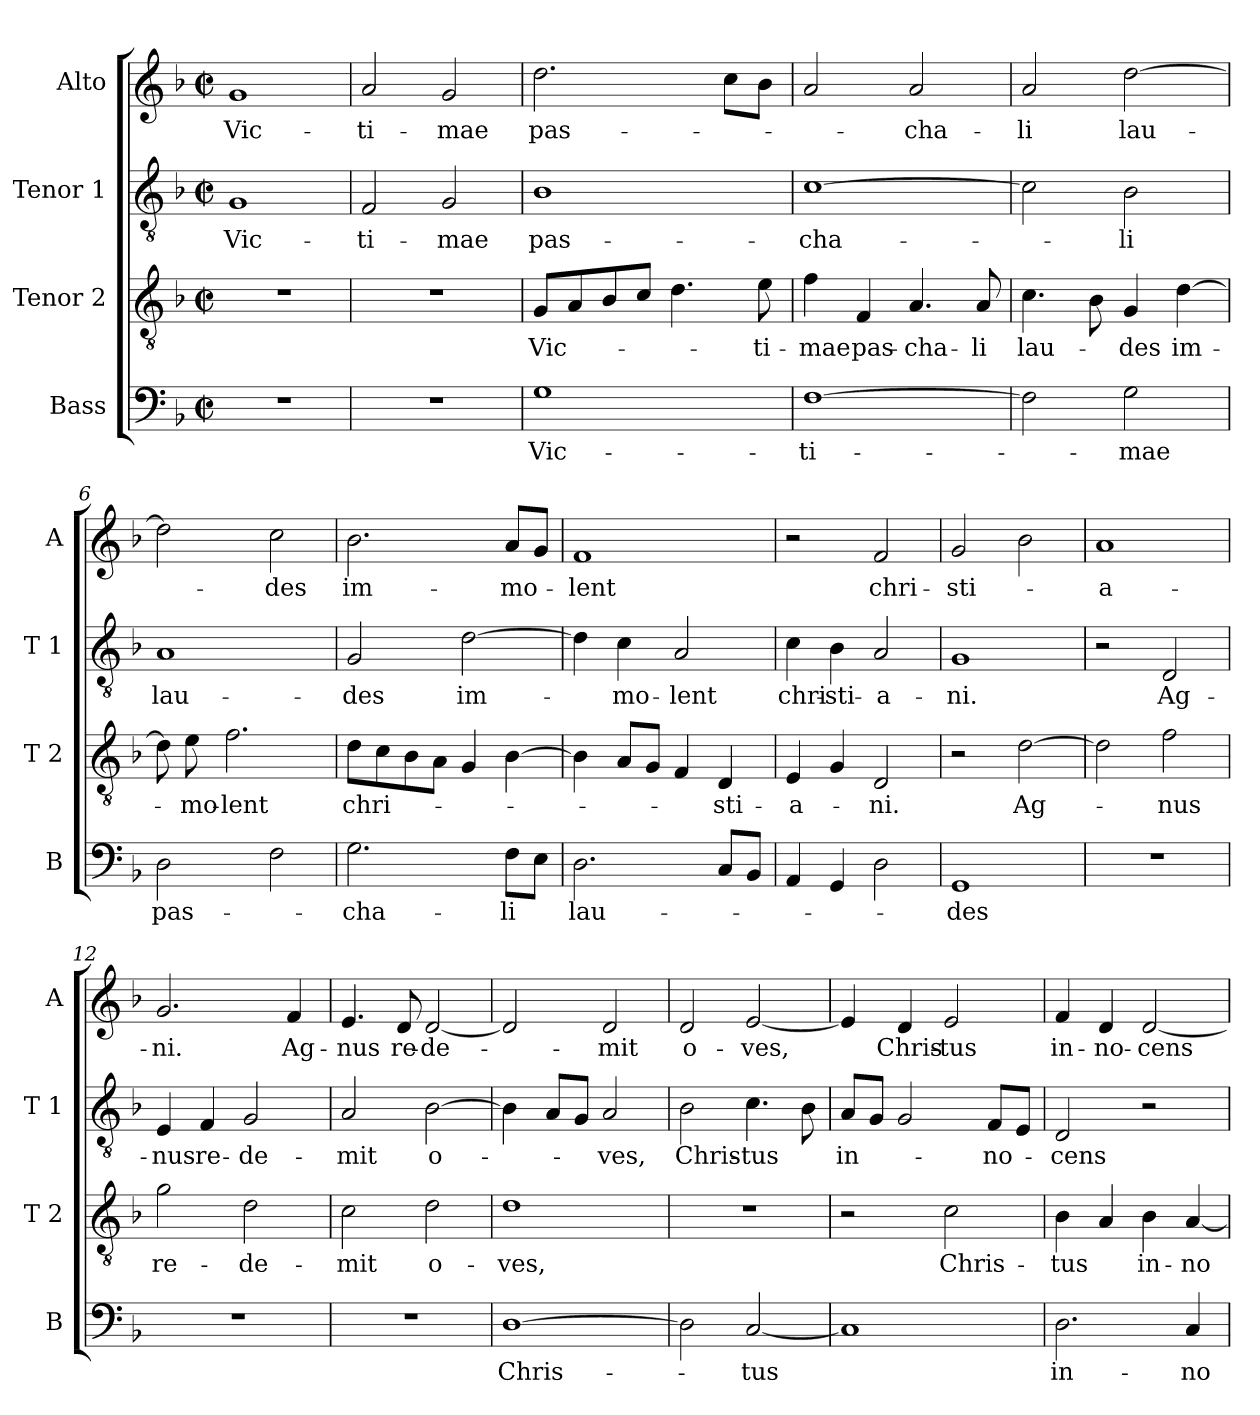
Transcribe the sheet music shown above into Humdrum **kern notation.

**kern	**text	**kern	**text	**kern	**text	**kern	**text
*part4	*part4	*part3	*part3	*part2	*part2	*part1	*part1
*staff4	*staff4	*staff3	*staff3	*staff2	*staff2	*staff1	*staff1
*I"Bass	*	*I"Tenor 2	*	*I"Tenor 1	*	*I"Alto	*
*I'B	*	*I'T 2	*	*I'T 1	*	*I'A	*
*clefF4	*	*clefGv2	*	*clefGv2	*	*clefG2	*
*k[b-]	*	*k[b-]	*	*k[b-]	*	*k[b-]	*
*F:	*	*F:	*	*F:	*	*F:	*
*M2/2	*	*M2/2	*	*M2/2	*	*M2/2	*
*met(c|)	*	*met(c|)	*	*met(c|)	*	*met(c|)	*
=1	=1	=1	=1	=1	=1	=1	=1
!	!	!	!	!	!LO:LY:b	!	!LO:LY:b
1r	.	1r	.	1G	Vic-	1g	Vic-
=2	=2	=2	=2	=2	=2	=2	=2
!	!	!	!	!	!LO:LY:b	!	!LO:LY:b
1r	.	1r	.	2F/	-ti-	2a/	-ti-
!	!	!	!	!	!LO:LY:b	!	!LO:LY:b
.	.	.	.	2G/	-mae	2g/	-mae
=3	=3	=3	=3	=3	=3	=3	=3
!	!LO:LY:b	!	!LO:LY:b	!	!LO:LY:b	!	!LO:LY:b
1G	Vic-	8G/L	Vic-	1B-	pas-	2.dd\	pas-
.	.	8A/	.	.	.	.	.
.	.	8B-/	.	.	.	.	.
.	.	8c/J	.	.	.	.	.
.	.	4.d\	.	.	.	.	.
.	.	.	.	.	.	8cc\L	.
!	!	!	!LO:LY:b	!	!	!	!
.	.	8e\	-ti-	.	.	8b-\J	.
=4	=4	=4	=4	=4	=4	=4	=4
!	!LO:LY:b	!	!LO:LY:b	!	!LO:LY:b	!	!
[1F	-ti-	4f\	-mae	[1c	-cha-	2a/	.
!	!	!	!LO:LY:b	!	!	!	!
.	.	4F/	pas-	.	.	.	.
!	!	!	!LO:LY:b	!	!	!	!LO:LY:b
.	.	4.A/	-cha-	.	.	2a/	-cha-
!	!	!	!LO:LY:b	!	!	!	!
.	.	8A/	-li	.	.	.	.
=5	=5	=5	=5	=5	=5	=5	=5
!	!	!	!LO:LY:b	!	!	!	!LO:LY:b
2F\]	.	4.c\	lau-	2c\]	.	2a/	-li
.	.	8B-\	.	.	.	.	.
!	!LO:LY:b	!	!LO:LY:b	!	!LO:LY:b	!	!LO:LY:b
2G\	-mae	4G/	-des	2B-\	-li	[2dd\	lau-
!	!	!	!LO:LY:b	!	!	!	!
.	.	[4d\	im-	.	.	.	.
=6	=6	=6	=6	=6	=6	=6	=6
!	!LO:LY:b	!	!	!	!LO:LY:b	!	!
2D\	pas-	8d\]	.	1A	lau-	2dd\]	.
!	!	!	!LO:LY:b	!	!	!	!
.	.	8e\	-mo-	.	.	.	.
!	!	!	!LO:LY:b	!	!	!	!
.	.	2.f\	-lent	.	.	.	.
!	!	!	!	!	!	!	!LO:LY:b
2F\	.	.	.	.	.	2cc\	-des
!!LO:LB:g=z
=7	=7	=7	=7	=7	=7	=7	=7
!	!LO:LY:b	!	!LO:LY:b	!	!LO:LY:b	!	!LO:LY:b
2.G\	-cha-	8d\L	chri-	2G/	-des	2.b-\	im-
.	.	8c\	.	.	.	.	.
.	.	8B-\	.	.	.	.	.
.	.	8A\J	.	.	.	.	.
!	!	!	!	!	!LO:LY:b	!	!
.	.	4G/	.	[2d\	im-	.	.
!	!LO:LY:b	!	!	!	!	!	!LO:LY:b
8F\L	-li	[4B-\	.	.	.	8a/L	-mo-
8E\J	.	.	.	.	.	8g/J	.
=8	=8	=8	=8	=8	=8	=8	=8
!	!LO:LY:b	!	!	!	!	!	!LO:LY:b
2.D\	lau-	4B-\]	.	4d\]	.	1f	-lent
!	!	!	!	!	!LO:LY:b	!	!
.	.	8A/L	.	4c\	-mo-	.	.
.	.	8G/J	.	.	.	.	.
!	!	!	!	!	!LO:LY:b	!	!
.	.	4F/	.	2A/	-lent	.	.
!	!	!	!LO:LY:b	!	!	!	!
8C/L	.	4D/	-sti-	.	.	.	.
8BB-/J	.	.	.	.	.	.	.
=9	=9	=9	=9	=9	=9	=9	=9
!	!	!	!LO:LY:b	!	!LO:LY:b	!	!
4AA/	.	4E/	-a-	4c\	chri-	2r	.
!	!	!	!	!	!LO:LY:b	!	!
4GG/	.	4G/	.	4B-\	-sti-	.	.
!	!	!	!LO:LY:b	!	!LO:LY:b	!	!LO:LY:b
2D\	.	2D/	-ni.	2A/	-a-	2f/	chri-
=10	=10	=10	=10	=10	=10	=10	=10
!	!LO:LY:b	!	!	!	!LO:LY:b	!	!LO:LY:b
1GG	-des	2r	.	1G	-ni.	2g/	-sti-
!	!	!	!LO:LY:b	!	!	!	!
.	.	[2d\	Ag-	.	.	2b-\	.
=11	=11	=11	=11	=11	=11	=11	=11
!	!	!	!	!	!	!	!LO:LY:b
1r	.	2d\]	.	2r	.	1a	-a-
!	!	!	!LO:LY:b	!	!LO:LY:b	!	!
.	.	2f\	-nus	2D/	Ag-	.	.
=12	=12	=12	=12	=12	=12	=12	=12
!	!	!	!LO:LY:b	!	!LO:LY:b	!	!LO:LY:b
1r	.	2g\	re-	4E/	-nus	2.g/	-ni.
!	!	!	!	!	!LO:LY:b	!	!
.	.	.	.	4F/	re-	.	.
!	!	!	!LO:LY:b	!	!LO:LY:b	!	!
.	.	2d\	-de-	2G/	-de-	.	.
!	!	!	!	!	!	!	!LO:LY:b
.	.	.	.	.	.	4f/	Ag-
!!LO:LB:g=z
=13	=13	=13	=13	=13	=13	=13	=13
!	!	!	!LO:LY:b	!	!LO:LY:b	!	!LO:LY:b
1r	.	2c\	-mit	2A/	-mit	4.e/	-nus
!	!	!	!	!	!	!	!LO:LY:b
.	.	.	.	.	.	8d/	re-
!	!	!	!LO:LY:b	!	!LO:LY:b	!	!LO:LY:b
.	.	2d\	o-	[2B-\	o-	[2d/	-de-
=14	=14	=14	=14	=14	=14	=14	=14
!	!LO:LY:b	!	!LO:LY:b	!	!	!	!
[1D	Chris-	1d	-ves,	4B-\]	.	2d/]	.
.	.	.	.	8A/L	.	.	.
.	.	.	.	8G/J	.	.	.
!	!	!	!	!	!LO:LY:b	!	!LO:LY:b
.	.	.	.	2A/	-ves,	2d/	-mit
=15	=15	=15	=15	=15	=15	=15	=15
!	!	!	!	!	!LO:LY:b	!	!LO:LY:b
2D\]	.	1r	.	2B-\	Chris-	2d/	o-
!	!LO:LY:b	!	!	!	!LO:LY:b	!	!LO:LY:b
[2C/	-tus	.	.	4.c\	-tus	[2e/	-ves,
.	.	.	.	8B-\	.	.	.
=16	=16	=16	=16	=16	=16	=16	=16
!	!	!	!	!	!LO:LY:b	!	!
1C]	.	2r	.	8A/L	in-	4e/]	.
.	.	.	.	8G/J	.	.	.
!	!	!	!	!	!	!	!LO:LY:b
.	.	.	.	2G/	.	4d/	Chris-
!	!	!	!LO:LY:b	!	!	!	!LO:LY:b
.	.	2c\	Chris-	.	.	2e/	-tus
!	!	!	!	!	!LO:LY:b	!	!
.	.	.	.	8F/L	-no-	.	.
.	.	.	.	8E/J	.	.	.
=17	=17	=17	=17	=17	=17	=17	=17
!	!LO:LY:b	!	!LO:LY:b	!	!LO:LY:b	!	!LO:LY:b
2.D\	in-	4B-\	-tus	2D/	-cens	4f/	in-
!	!	!	!	!	!	!	!LO:LY:b
.	.	4A/	.	.	.	4d/	-no-
!	!	!	!LO:LY:b	!	!	!	!LO:LY:b
.	.	4B-\	in-	2r	.	[2d/	-cens
!	!LO:LY:b	!	!LO:LY:b	!	!	!	!
4C/	-no-	[4A/	-no-	.	.	.	.
=	=	=	=	=	=	=	=
*-	*-	*-	*-	*-	*-	*-	*-
